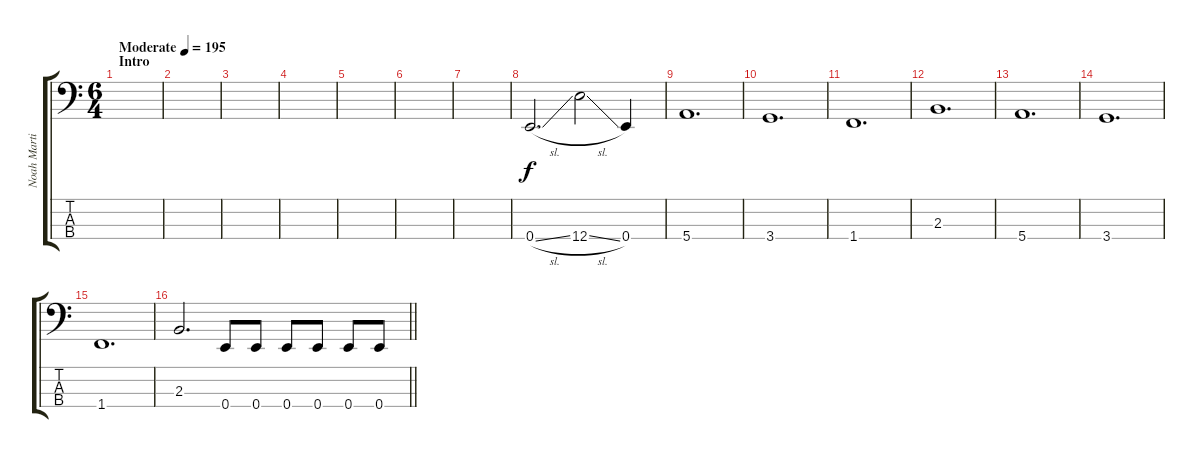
\track ("Noah Martin" "Noah Marti") {instrument electricbassfinger}
\staff {score tabs}
\tuning (G2 D2 A1 E1) {hide}
\ts (6 4)
\section ("" "Intro")
\tempo (195 "Moderate")
\clef f4
\ks c
|
|
|
|
|
|
|
0.4{sl}.2{d} 12.4{sl}.2 0.4.4 |
5.4.1{d dy f} |
3.4.1{d} |
1.4.1{d} |
2.3.1{d} |
5.4.1{d} |
3.4.1{d} |
1.4.1{d} |
\barLineRight lightlight
2.3.2{d} 0.4.8 0.4.8 0.4.8 0.4.8 0.4.8 0.4.8
